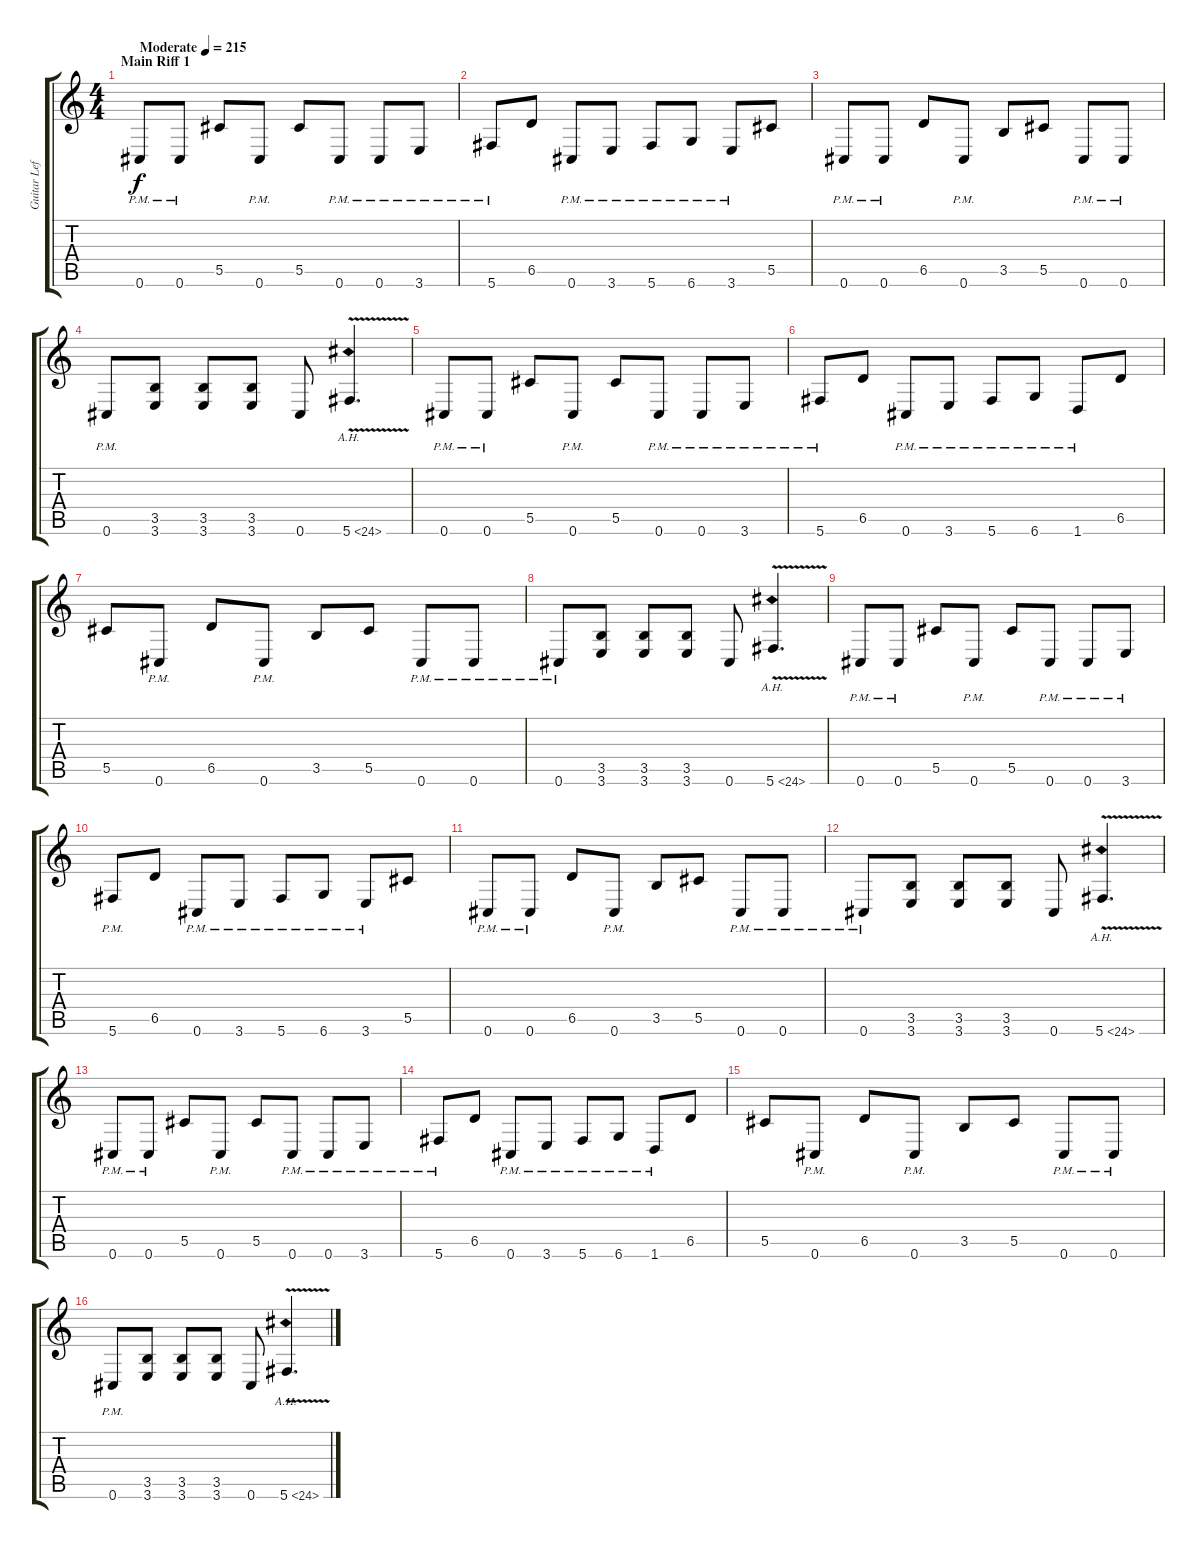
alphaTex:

\track ("Guitar Left" "Guitar Lef") {instrument distortionguitar}
\staff {score tabs}
\tuning (Eb4 Bb3 Gb3 Db3 Ab2 Db2) {hide}
\ts (4 4)
\section ("" "Main Riff 1")
\tempo (215 "Moderate")
\clef g2
\ks c
0.6{pm}.8{dy f instrument distortionguitar} 0.6{pm}.8 5.5.8 0.6{pm}.8 5.5.8 0.6{pm}.8 0.6{pm}.8 3.6{pm}.8 |
5.6{pm}.8 6.5.8 0.6{pm}.8 3.6{pm}.8 5.6{pm}.8 6.6{pm}.8 3.6{pm}.8 5.5.8 |
0.6{pm}.8 0.6{pm}.8 6.5.8 0.6{pm}.8 3.5.8 5.5.8 0.6{pm}.8 0.6{pm}.8 |
0.6{pm}.8 (3.5 3.6).8 (3.5 3.6).8 (3.5 3.6).8 0.6.8 5.6{ah 19 v}.4{d} |
0.6{pm}.8 0.6{pm}.8 5.5.8 0.6{pm}.8 5.5.8 0.6{pm}.8 0.6{pm}.8 3.6{pm}.8 |
5.6{pm}.8 6.5.8 0.6{pm}.8 3.6{pm}.8 5.6{pm}.8 6.6{pm}.8 1.6{pm}.8 6.5.8 |
5.5.8 0.6{pm}.8 6.5.8 0.6{pm}.8 3.5.8 5.5.8 0.6{pm}.8 0.6{pm}.8 |
0.6{pm}.8 (3.5 3.6).8 (3.5 3.6).8 (3.5 3.6).8 0.6.8 5.6{ah 19 v}.4{d} |
0.6{pm}.8 0.6{pm}.8 5.5.8 0.6{pm}.8 5.5.8 0.6{pm}.8 0.6{pm}.8 3.6{pm}.8 |
5.6{pm}.8 6.5.8 0.6{pm}.8 3.6{pm}.8 5.6{pm}.8 6.6{pm}.8 3.6{pm}.8 5.5.8 |
0.6{pm}.8 0.6{pm}.8 6.5.8 0.6{pm}.8 3.5.8 5.5.8 0.6{pm}.8 0.6{pm}.8 |
0.6{pm}.8 (3.5 3.6).8 (3.5 3.6).8 (3.5 3.6).8 0.6.8 5.6{ah 19 v}.4{d} |
0.6{pm}.8 0.6{pm}.8 5.5.8 0.6{pm}.8 5.5.8 0.6{pm}.8 0.6{pm}.8 3.6{pm}.8 |
5.6{pm}.8 6.5.8 0.6{pm}.8 3.6{pm}.8 5.6{pm}.8 6.6{pm}.8 1.6{pm}.8 6.5.8 |
5.5.8 0.6{pm}.8 6.5.8 0.6{pm}.8 3.5.8 5.5.8 0.6{pm}.8 0.6{pm}.8 |
0.6{pm}.8 (3.5 3.6).8 (3.5 3.6).8 (3.5 3.6).8 0.6.8 5.6{ah 19 v}.4{d}
